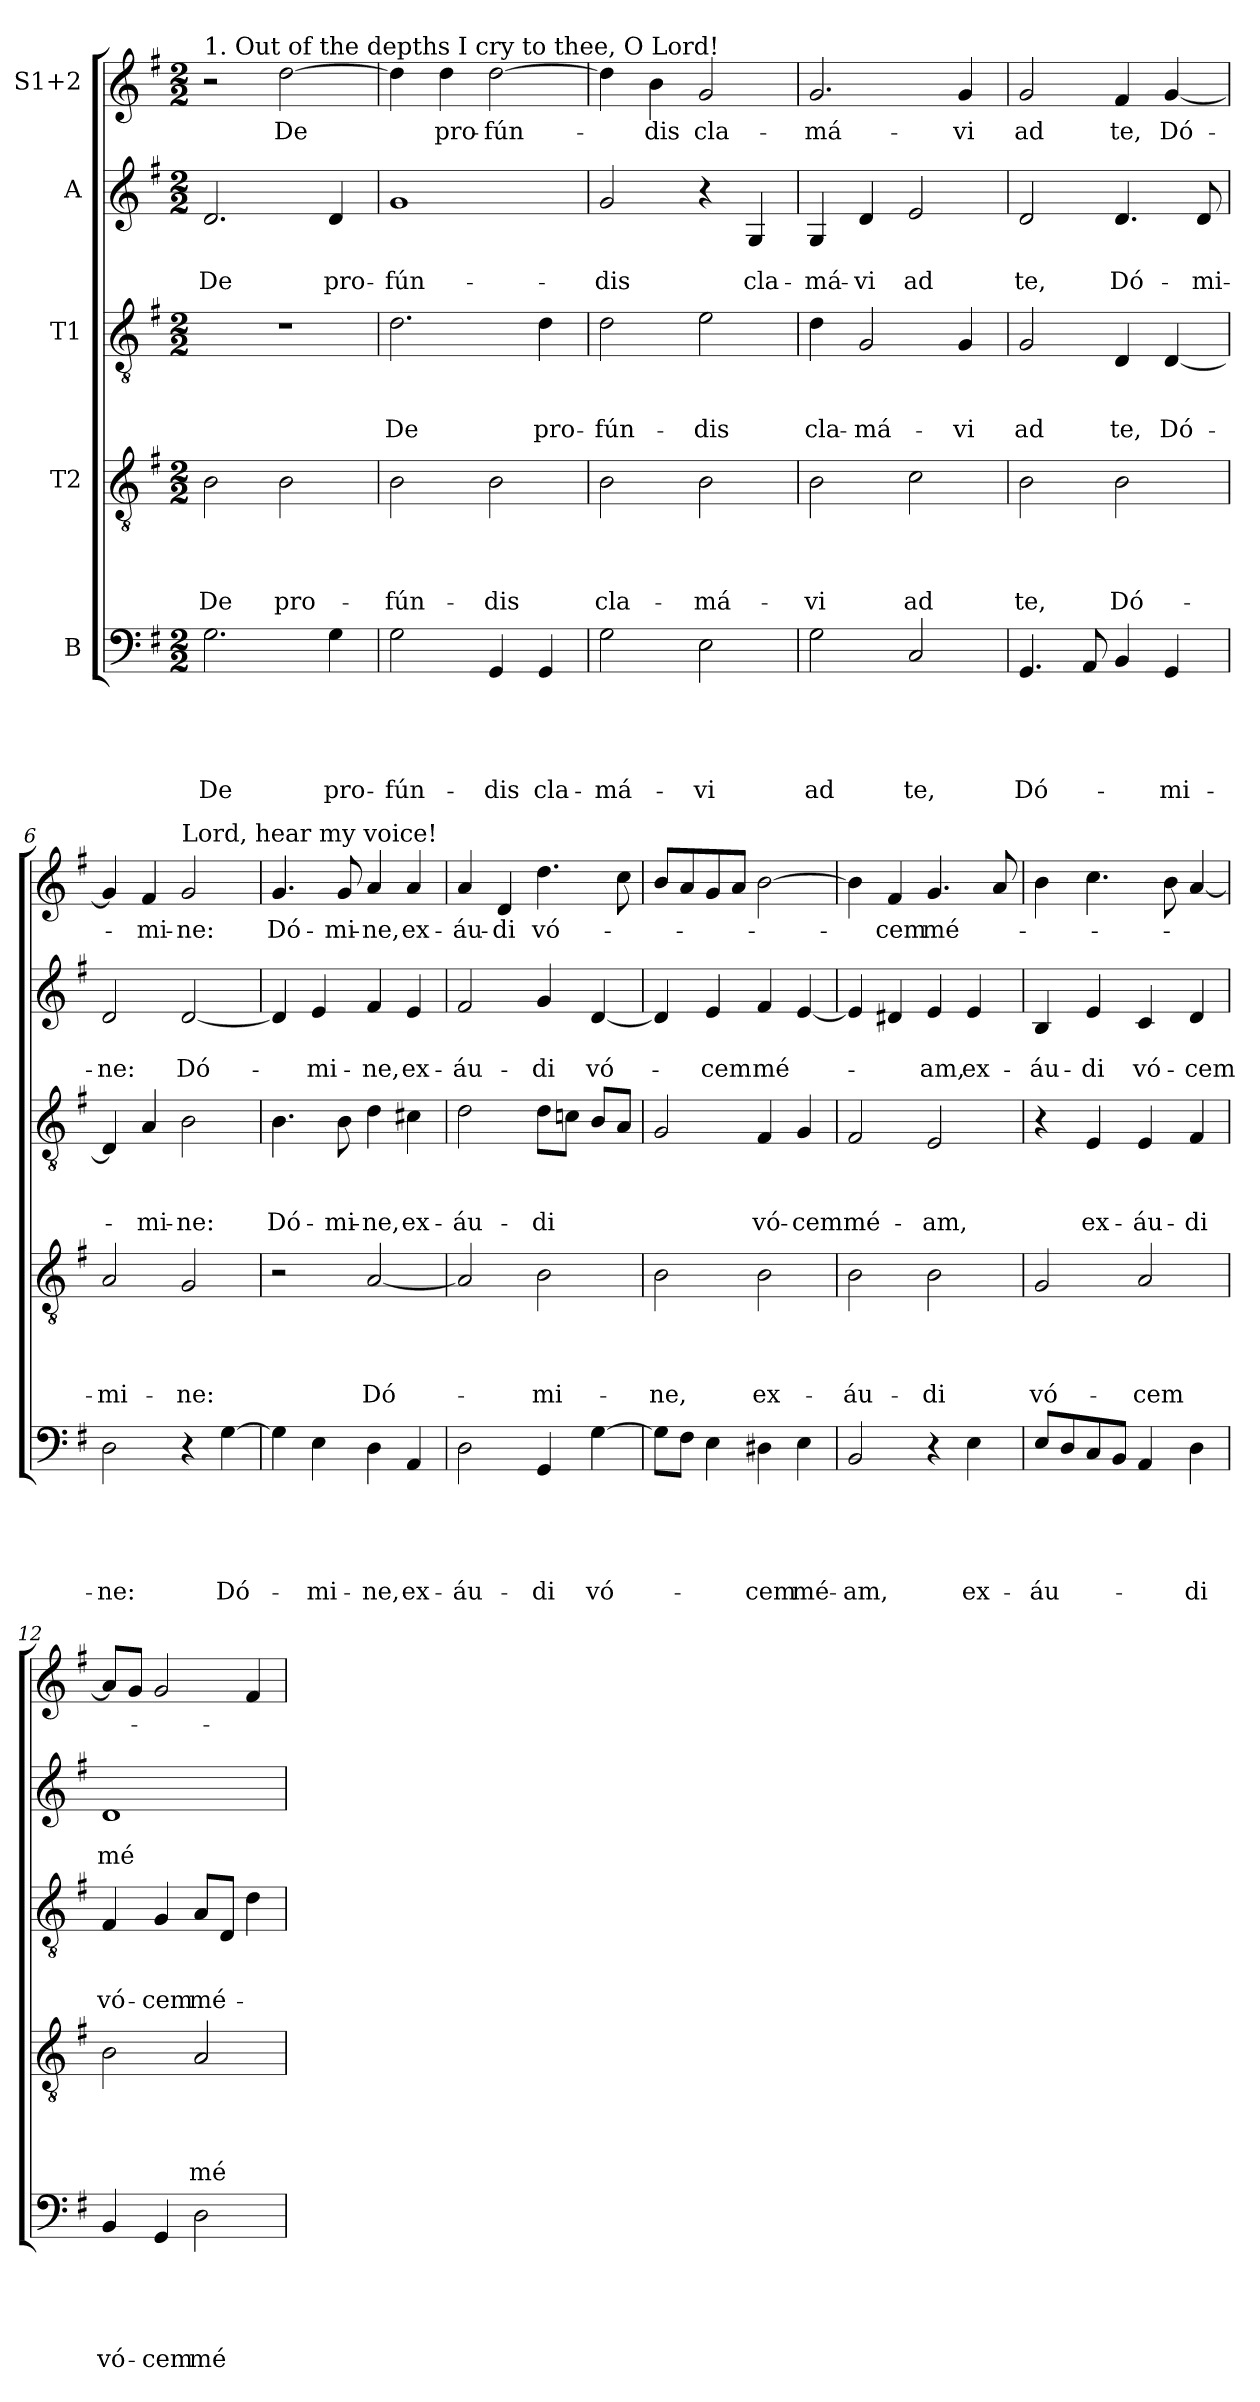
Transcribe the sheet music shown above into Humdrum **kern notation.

**kern	**text	**text	**text	**text	**text	**kern	**text	**text	**text	**text	**kern	**text	**text	**text	**kern	**text	**text	**kern	**text
*part5	*part5	*part5	*part5	*part5	*part5	*part4	*part4	*part4	*part4	*part4	*part3	*part3	*part3	*part3	*part2	*part2	*part2	*part1	*part1
*staff5	*staff5	*staff5	*staff5	*staff5	*staff5	*staff4	*staff4	*staff4	*staff4	*staff4	*staff3	*staff3	*staff3	*staff3	*staff2	*staff2	*staff2	*staff1	*staff1
*I"B	*	*	*	*	*	*I"T2	*	*	*	*	*I"T1	*	*	*	*I"A	*	*	*I"S1+2	*
*clefF4	*	*	*	*	*	*clefGv2	*	*	*	*	*clefGv2	*	*	*	*clefG2	*	*	*clefG2	*
*k[f#]	*	*	*	*	*	*k[f#]	*	*	*	*	*k[f#]	*	*	*	*k[f#]	*	*	*k[f#]	*
*G:	*	*	*	*	*	*G:	*	*	*	*	*G:	*	*	*	*G:	*	*	*G:	*
*M2/2	*	*	*	*	*	*M2/2	*	*	*	*	*M2/2	*	*	*	*M2/2	*	*	*M2/2	*
=1	=1	=1	=1	=1	=1	=1	=1	=1	=1	=1	=1	=1	=1	=1	=1	=1	=1	=1	=1
!	!	!	!	!	!	!	!	!	!	!	!	!	!	!	!	!	!	!LO:TX:a:t=1. Out of the depths I cry to thee, O Lord!	!
!	!	!	!	!	!LO:LY:b	!	!	!	!	!LO:LY:b	!	!	!	!	!	!	!LO:LY:b	!	!
2.G\	.	.	.	.	De	2B\	.	.	.	De	1r	.	.	.	2.d/	.	De	2r	.
!	!	!	!	!	!	!	!	!	!	!LO:LY:b	!	!	!	!	!	!	!	!	!LO:LY:b
.	.	.	.	.	.	2B\	.	.	.	pro-	.	.	.	.	.	.	.	[2dd\	De
!	!	!	!	!	!LO:LY:b	!	!	!	!	!	!	!	!	!	!	!	!LO:LY:b	!	!
4G\	.	.	.	.	pro-	.	.	.	.	.	.	.	.	.	4d/	.	pro-	.	.
=2	=2	=2	=2	=2	=2	=2	=2	=2	=2	=2	=2	=2	=2	=2	=2	=2	=2	=2	=2
!	!	!	!	!	!LO:LY:b	!	!	!	!	!LO:LY:b	!	!	!	!LO:LY:b	!	!	!LO:LY:b	!	!
2G\	.	.	.	.	-fún-	2B\	.	.	.	-fún-	2.d\	.	.	De	1g	.	-fún-	4dd\]	.
!	!	!	!	!	!	!	!	!	!	!	!	!	!	!	!	!	!	!	!LO:LY:b
.	.	.	.	.	.	.	.	.	.	.	.	.	.	.	.	.	.	4dd\	pro-
!	!	!	!	!	!LO:LY:b	!	!	!	!	!LO:LY:b	!	!	!	!	!	!	!	!	!LO:LY:b
4GG/	.	.	.	.	-dis	2B\	.	.	.	-dis	.	.	.	.	.	.	.	[2dd\	-fún-
!	!	!	!	!	!LO:LY:b	!	!	!	!	!	!	!	!	!LO:LY:b	!	!	!	!	!
4GG/	.	.	.	.	cla-	.	.	.	.	.	4d\	.	.	pro-	.	.	.	.	.
=3	=3	=3	=3	=3	=3	=3	=3	=3	=3	=3	=3	=3	=3	=3	=3	=3	=3	=3	=3
!	!	!	!	!	!LO:LY:b	!	!	!	!	!LO:LY:b	!	!	!	!LO:LY:b	!	!	!LO:LY:b	!	!
2G\	.	.	.	.	-má-	2B\	.	.	.	cla-	2d\	.	.	-fún-	2g/	.	-dis	4dd\]	.
!	!	!	!	!	!	!	!	!	!	!	!	!	!	!	!	!	!	!	!LO:LY:b
.	.	.	.	.	.	.	.	.	.	.	.	.	.	.	.	.	.	4b\	-dis
!	!	!	!	!	!LO:LY:b	!	!	!	!	!LO:LY:b	!	!	!	!LO:LY:b	!	!	!	!	!LO:LY:b
2E\	.	.	.	.	-vi	2B\	.	.	.	-má-	2e\	.	.	-dis	4r	.	.	2g/	cla-
!	!	!	!	!	!	!	!	!	!	!	!	!	!	!	!	!	!LO:LY:b	!	!
.	.	.	.	.	.	.	.	.	.	.	.	.	.	.	4G/	.	cla-	.	.
=4	=4	=4	=4	=4	=4	=4	=4	=4	=4	=4	=4	=4	=4	=4	=4	=4	=4	=4	=4
!	!	!	!	!	!LO:LY:b	!	!	!	!	!LO:LY:b	!	!	!	!LO:LY:b	!	!	!LO:LY:b	!	!LO:LY:b
2G\	.	.	.	.	ad	2B\	.	.	.	-vi	4d\	.	.	cla-	4G/	.	-má-	2.g/	-má-
!	!	!	!	!	!	!	!	!	!	!	!	!	!	!LO:LY:b	!	!	!LO:LY:b	!	!
.	.	.	.	.	.	.	.	.	.	.	2G/	.	.	-má-	4d/	.	-vi	.	.
!	!	!	!	!	!LO:LY:b	!	!	!	!	!LO:LY:b	!	!	!	!	!	!	!LO:LY:b	!	!
2C/	.	.	.	.	te,	2c\	.	.	.	ad	.	.	.	.	2e/	.	ad	.	.
!	!	!	!	!	!	!	!	!	!	!	!	!	!	!LO:LY:b	!	!	!	!	!LO:LY:b
.	.	.	.	.	.	.	.	.	.	.	4G/	.	.	-vi	.	.	.	4g/	-vi
=5	=5	=5	=5	=5	=5	=5	=5	=5	=5	=5	=5	=5	=5	=5	=5	=5	=5	=5	=5
!	!	!	!	!	!LO:LY:b	!	!	!	!	!LO:LY:b	!	!	!	!LO:LY:b	!	!	!LO:LY:b	!	!LO:LY:b
4.GG/	.	.	.	.	Dó-	2B\	.	.	.	te,	2G/	.	.	ad	2d/	.	te,	2g/	ad
8AA/	.	.	.	.	.	.	.	.	.	.	.	.	.	.	.	.	.	.	.
!	!	!	!	!	!	!	!	!	!	!LO:LY:b	!	!	!	!LO:LY:b	!	!	!LO:LY:b	!	!LO:LY:b
4BB/	.	.	.	.	.	2B\	.	.	.	Dó-	4D/	.	.	te,	4.d/	.	Dó-	4f#/	te,
!	!	!	!	!	!LO:LY:b	!	!	!	!	!	!	!	!	!LO:LY:b	!	!	!	!	!LO:LY:b
4GG/	.	.	.	.	-mi-	.	.	.	.	.	[4D/	.	.	Dó-	.	.	.	[4g/	Dó-
!	!	!	!	!	!	!	!	!	!	!	!	!	!	!	!	!	!LO:LY:b	!	!
.	.	.	.	.	.	.	.	.	.	.	.	.	.	.	8d/	.	-mi-	.	.
!!LO:PB:g=z
=6	=6	=6	=6	=6	=6	=6	=6	=6	=6	=6	=6	=6	=6	=6	=6	=6	=6	=6	=6
!	!	!	!	!	!LO:LY:b	!	!	!	!	!LO:LY:b	!	!	!	!	!	!	!LO:LY:b	!	!
2D\	.	.	.	.	-ne:	2A/	.	.	.	-mi-	4D/]	.	.	.	2d/	.	-ne:	4g/]	.
!	!	!	!	!	!	!	!	!	!	!	!	!	!	!LO:LY:b	!	!	!	!	!LO:LY:b
.	.	.	.	.	.	.	.	.	.	.	4A/	.	.	-mi-	.	.	.	4f#/	-mi-
!	!	!	!	!	!	!	!	!	!	!	!	!	!	!	!	!	!	!LO:TX:a:t=Lord, hear my voice!	!
!	!	!	!	!	!	!	!	!	!	!LO:LY:b	!	!	!	!LO:LY:b	!	!	!LO:LY:b	!	!LO:LY:b
4r	.	.	.	.	.	2G/	.	.	.	-ne:	2B\	.	.	-ne:	[2d/	.	Dó-	2g/	-ne:
!	!	!	!	!	!LO:LY:b	!	!	!	!	!	!	!	!	!	!	!	!	!	!
[4G\	.	.	.	.	Dó-	.	.	.	.	.	.	.	.	.	.	.	.	.	.
=7	=7	=7	=7	=7	=7	=7	=7	=7	=7	=7	=7	=7	=7	=7	=7	=7	=7	=7	=7
!	!	!	!	!	!	!	!	!	!	!	!	!	!	!LO:LY:b	!	!	!	!	!LO:LY:b
4G\]	.	.	.	.	.	2r	.	.	.	.	4.B\	.	.	Dó-	4d/]	.	.	4.g/	Dó-
!	!	!	!	!	!LO:LY:b	!	!	!	!	!	!	!	!	!	!	!	!LO:LY:b	!	!
4E\	.	.	.	.	-mi-	.	.	.	.	.	.	.	.	.	4e/	.	-mi-	.	.
!	!	!	!	!	!	!	!	!	!	!	!	!	!	!LO:LY:b	!	!	!	!	!LO:LY:b
.	.	.	.	.	.	.	.	.	.	.	8B\	.	.	-mi-	.	.	.	8g/	-mi-
!	!	!	!	!	!LO:LY:b	!	!	!	!	!LO:LY:b	!	!	!	!LO:LY:b	!	!	!LO:LY:b	!	!LO:LY:b
4D\	.	.	.	.	-ne,	[2A/	.	.	.	Dó-	4d\	.	.	-ne,	4f#/	.	-ne,	4a/	-ne,
!	!	!	!	!	!LO:LY:b	!	!	!	!	!	!	!	!	!LO:LY:b	!	!	!LO:LY:b	!	!LO:LY:b
4AA/	.	.	.	.	ex-	.	.	.	.	.	4c#X\	.	.	ex-	4e/	.	ex-	4a/	ex-
=8	=8	=8	=8	=8	=8	=8	=8	=8	=8	=8	=8	=8	=8	=8	=8	=8	=8	=8	=8
!	!	!	!	!	!LO:LY:b	!	!	!	!	!	!	!	!	!LO:LY:b	!	!	!LO:LY:b	!	!LO:LY:b
2D\	.	.	.	.	-áu-	2A/]	.	.	.	.	2d\	.	.	-áu-	2f#/	.	-áu-	4a/	-áu-
!	!	!	!	!	!	!	!	!	!	!	!	!	!	!	!	!	!	!	!LO:LY:b
.	.	.	.	.	.	.	.	.	.	.	.	.	.	.	.	.	.	4d/	-di
!	!	!	!	!	!LO:LY:b	!	!	!	!	!LO:LY:b	!	!	!	!LO:LY:b	!	!	!LO:LY:b	!	!LO:LY:b
4GG/	.	.	.	.	-di	2B\	.	.	.	-mi-	8d\L	.	.	-di	4g/	.	-di	4.dd\	vó-
.	.	.	.	.	.	.	.	.	.	.	8cni\J	.	.	.	.	.	.	.	.
!	!	!	!	!	!LO:LY:b	!	!	!	!	!	!	!	!	!	!	!	!LO:LY:b	!	!
[4G\	.	.	.	.	vó-	.	.	.	.	.	8B/L	.	.	.	[4d/	.	vó-	.	.
.	.	.	.	.	.	.	.	.	.	.	8A/J	.	.	.	.	.	.	8cc\	.
=9	=9	=9	=9	=9	=9	=9	=9	=9	=9	=9	=9	=9	=9	=9	=9	=9	=9	=9	=9
!	!	!	!	!	!	!	!	!	!	!LO:LY:b	!	!	!	!	!	!	!	!	!
8G\L]	.	.	.	.	.	2B\	.	.	.	-ne,	2G/	.	.	.	4d/]	.	.	8b/L	.
8F#\J	.	.	.	.	.	.	.	.	.	.	.	.	.	.	.	.	.	8a/	.
!	!	!	!	!	!	!	!	!	!	!	!	!	!	!	!	!	!LO:LY:b	!	!
4E\	.	.	.	.	.	.	.	.	.	.	.	.	.	.	4e/	.	-cem	8g/	.
.	.	.	.	.	.	.	.	.	.	.	.	.	.	.	.	.	.	8a/J	.
!	!	!	!	!	!LO:LY:b	!	!	!	!	!LO:LY:b	!	!	!	!LO:LY:b	!	!	!LO:LY:b	!	!
4D#X\	.	.	.	.	-cem	2B\	.	.	.	ex-	4F#/	.	.	vó-	4f#/	.	mé-	[2b\	.
!	!	!	!	!	!LO:LY:b	!	!	!	!	!	!	!	!	!LO:LY:b	!	!	!	!	!
4E\	.	.	.	.	mé-	.	.	.	.	.	4G/	.	.	-cem	[4e/	.	.	.	.
=10	=10	=10	=10	=10	=10	=10	=10	=10	=10	=10	=10	=10	=10	=10	=10	=10	=10	=10	=10
!	!	!	!	!	!LO:LY:b	!	!	!	!	!LO:LY:b	!	!	!	!LO:LY:b	!	!	!	!	!
2BB/	.	.	.	.	-am,	2B\	.	.	.	-áu-	2F#/	.	.	mé-	4e/]	.	.	4b\]	.
!	!	!	!	!	!	!	!	!	!	!	!	!	!	!	!	!	!	!	!LO:LY:b
.	.	.	.	.	.	.	.	.	.	.	.	.	.	.	4d#X/	.	.	4f#/	-cem
!	!	!	!	!	!	!	!	!	!	!LO:LY:b	!	!	!	!LO:LY:b	!	!	!LO:LY:b	!	!LO:LY:b
4r	.	.	.	.	.	2B\	.	.	.	-di	2E/	.	.	-am,	4e/	.	-am,	4.g/	mé-
!	!	!	!	!	!LO:LY:b	!	!	!	!	!	!	!	!	!	!	!	!LO:LY:b	!	!
4E\	.	.	.	.	ex-	.	.	.	.	.	.	.	.	.	4e/	.	ex-	.	.
.	.	.	.	.	.	.	.	.	.	.	.	.	.	.	.	.	.	8a/	.
!!LO:LB:g=z
=11	=11	=11	=11	=11	=11	=11	=11	=11	=11	=11	=11	=11	=11	=11	=11	=11	=11	=11	=11
!	!	!	!	!	!LO:LY:b	!	!	!	!	!LO:LY:b	!	!	!	!	!	!	!LO:LY:b	!	!
8E/L	.	.	.	.	-áu-	2G/	.	.	.	vó-	4r	.	.	.	4B/	.	-áu-	4b\	.
8D/	.	.	.	.	.	.	.	.	.	.	.	.	.	.	.	.	.	.	.
!	!	!	!	!	!	!	!	!	!	!	!	!	!	!LO:LY:b	!	!	!LO:LY:b	!	!
8C/	.	.	.	.	.	.	.	.	.	.	4E/	.	.	ex-	4e/	.	-di	4.cc\	.
8BB/J	.	.	.	.	.	.	.	.	.	.	.	.	.	.	.	.	.	.	.
!	!	!	!	!	!	!	!	!	!	!LO:LY:b	!	!	!	!LO:LY:b	!	!	!LO:LY:b	!	!
4AA/	.	.	.	.	.	2A/	.	.	.	-cem	4E/	.	.	-áu-	4c/	.	vó-	.	.
.	.	.	.	.	.	.	.	.	.	.	.	.	.	.	.	.	.	8b\	.
!	!	!	!	!	!LO:LY:b	!	!	!	!	!	!	!	!	!LO:LY:b	!	!	!LO:LY:b	!	!
4D\	.	.	.	.	-di	.	.	.	.	.	4F#/	.	.	-di	4d/	.	-cem	[4a/	.
=12	=12	=12	=12	=12	=12	=12	=12	=12	=12	=12	=12	=12	=12	=12	=12	=12	=12	=12	=12
!	!	!	!	!	!LO:LY:b	!	!	!	!	!	!	!	!	!LO:LY:b	!	!	!LO:LY:b	!	!
4BB/	.	.	.	.	vó-	2B\	.	.	.	.	4F#/	.	.	vó-	1d	.	mé-	8a/L]	.
.	.	.	.	.	.	.	.	.	.	.	.	.	.	.	.	.	.	8g/J	.
!	!	!	!	!	!LO:LY:b	!	!	!	!	!	!	!	!	!LO:LY:b	!	!	!	!	!
4GG/	.	.	.	.	-cem	.	.	.	.	.	4G/	.	.	-cem	.	.	.	2g/	.
!	!	!	!	!	!LO:LY:b	!	!	!	!	!LO:LY:b	!	!	!	!LO:LY:b	!	!	!	!	!
2D\	.	.	.	.	mé-	2A/	.	.	.	mé-	8A/L	.	.	mé-	.	.	.	.	.
.	.	.	.	.	.	.	.	.	.	.	8D/J	.	.	.	.	.	.	.	.
.	.	.	.	.	.	.	.	.	.	.	4d\	.	.	.	.	.	.	4f#/	.
=	=	=	=	=	=	=	=	=	=	=	=	=	=	=	=	=	=	=	=
*-	*-	*-	*-	*-	*-	*-	*-	*-	*-	*-	*-	*-	*-	*-	*-	*-	*-	*-	*-
